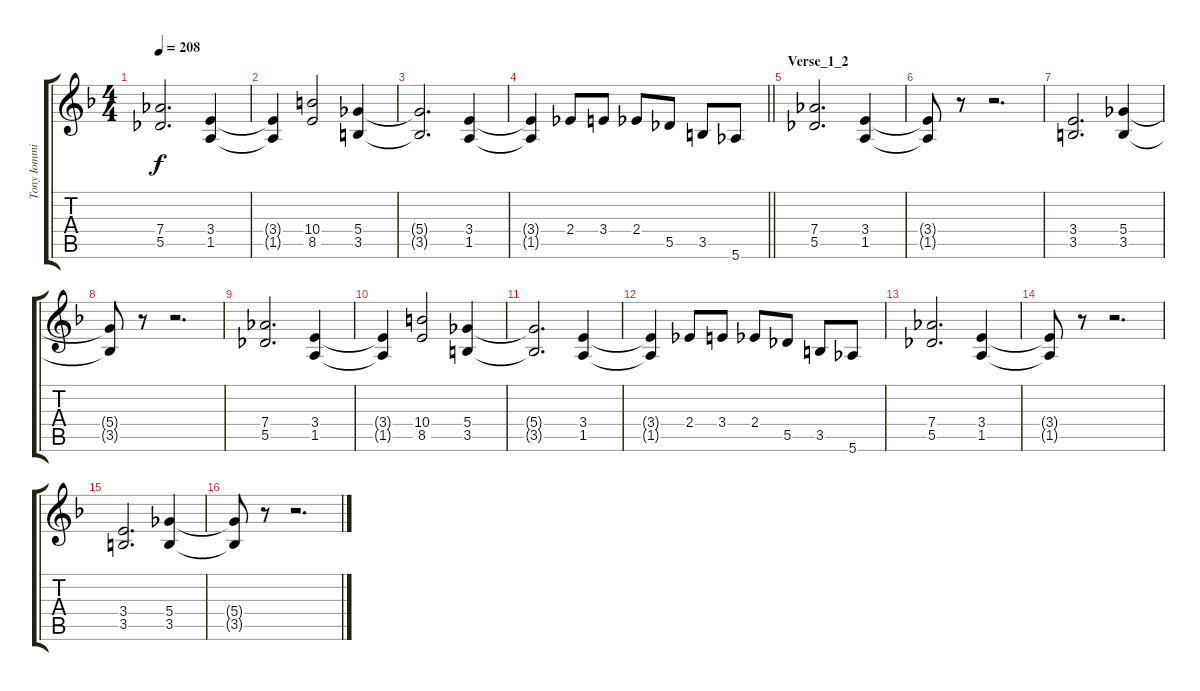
\track ("Tony Iommi" "Tony Iommi") {instrument overdrivenguitar}
\staff {score tabs}
\tuning (Eb4 Bb3 Gb3 Db3 Ab2 Eb2) {hide}
\ts (4 4)
\tempo 208
\clef g2
\ks f
(7.4 5.5).2{d dy f} (3.4 1.5).4 |
(3.4{t} 1.5{t}).4 (10.4 8.5).2 (5.4 3.5).4 |
(5.4{t} 3.5{t}).2{d} (3.4 1.5).4 |
\barLineRight lightlight
(3.4{t} 1.5{t}).4 2.4.8 3.4.8 2.4.8 5.5.8 3.5.8 5.6.8 |
\section ("" "Verse_1_2")
(7.4 5.5).2{d} (3.4 1.5).4 |
(3.4{t} 1.5{t}).8 r.8 r.2{d} |
(3.4 3.5).2{d} (5.4 3.5).4 |
(5.4{t} 3.5{t}).8 r.8 r.2{d} |
(7.4 5.5).2{d} (3.4 1.5).4 |
(3.4{t} 1.5{t}).4 (10.4 8.5).2 (5.4 3.5).4 |
(5.4{t} 3.5{t}).2{d} (3.4 1.5).4 |
(3.4{t} 1.5{t}).4 2.4.8 3.4.8 2.4.8 5.5.8 3.5.8 5.6.8 |
(7.4 5.5).2{d} (3.4 1.5).4 |
(3.4{t} 1.5{t}).8 r.8 r.2{d} |
(3.4 3.5).2{d} (5.4 3.5).4 |
(5.4{t} 3.5{t}).8 r.8 r.2{d}
